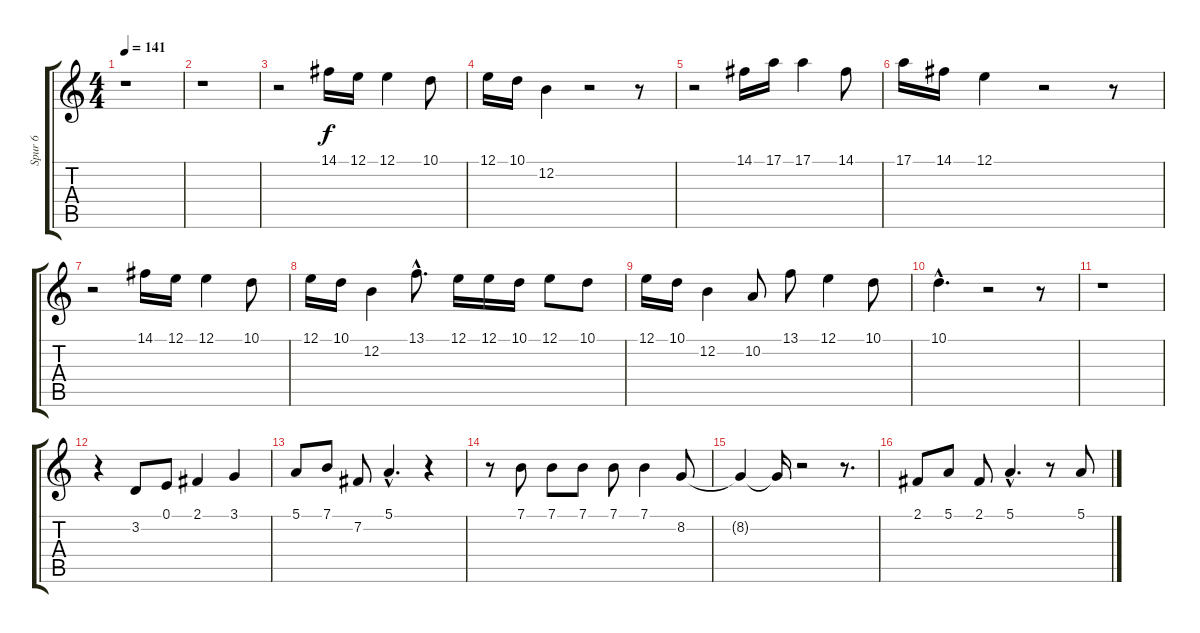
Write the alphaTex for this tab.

\track ("Spur 6" "Spur 6") {instrument lead6voice}
\staff {score tabs}
\tuning (E4 B3 G3 D3 A2 E2) {hide}
\ts (4 4)
\tempo 141
\clef g2
\ks c
r.1{dy f instrument lead6voice} |
r.1 |
r.2 14.1.16 12.1.16 12.1.4 10.1.8 |
12.1.16 10.1.16 12.2.4 r.2 r.8 |
r.2 14.1.16 17.1.16 17.1.4 14.1.8 |
17.1.16 14.1.16 12.1.4 r.2 r.8 |
r.2 14.1.16 12.1.16 12.1.4 10.1.8 |
12.1.16 10.1.16 12.2.4 13.1{hac}.8{d} 12.1.16 12.1.16 10.1.16 12.1.8 10.1.8 |
12.1.16 10.1.16 12.2.4 10.2.8 13.1.8 12.1.4 10.1.8 |
10.1{hac}.4{d} r.2 r.8 |
r.1 |
r.4 3.2.8 0.1.8 2.1.4 3.1.4 |
5.1.8 7.1.8 7.2.8 5.1{hac}.4{d} r.4 |
r.8 7.1.8 7.1.8 7.1.8 7.1.8 7.1.4 8.2.8 |
8.2{t}.4 8.2{t}.16 r.2 r.8{d} |
2.1.8 5.1.8 2.1.8 5.1{hac}.4{d} r.8 5.1.8
